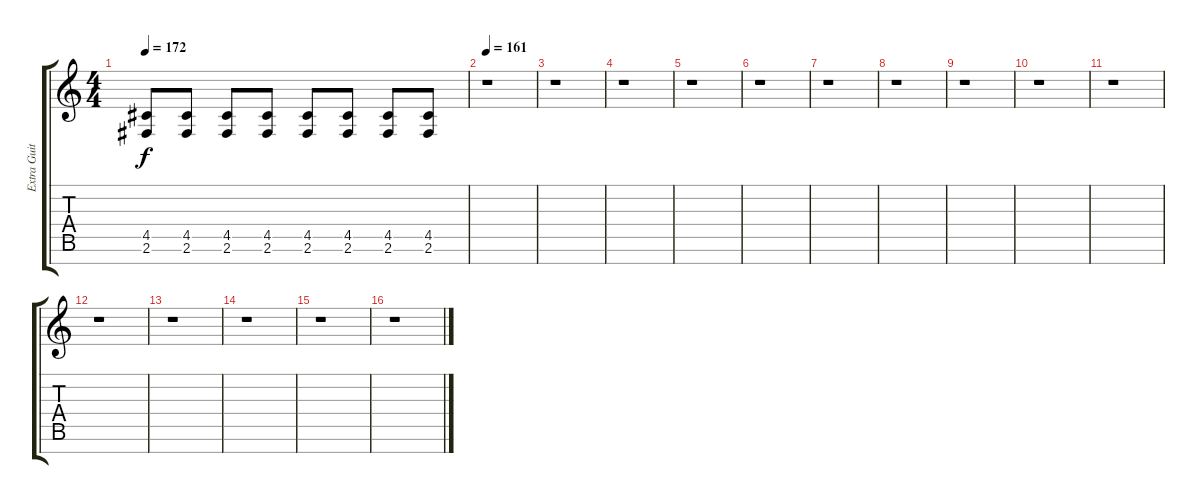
\track ("Extra Guitar" "Extra Guit") {instrument distortionguitar}
\staff {score tabs}
\tuning (E4 B3 G3 D3 A2 E2 B1) {hide}
\ts (4 4)
\tempo 172
\clef g2
\ks c
(4.5 2.6).8{dy f} (4.5 2.6).8 (4.5 2.6).8 (4.5 2.6).8 (4.5 2.6).8 (4.5 2.6).8 (4.5 2.6).8 (4.5 2.6).8 |
\tempo 161
r.1 |
r.1 |
r.1 |
r.1 |
r.1 |
r.1 |
r.1 |
r.1 |
r.1 |
r.1 |
r.1 |
r.1 |
r.1 |
r.1 |
r.1
